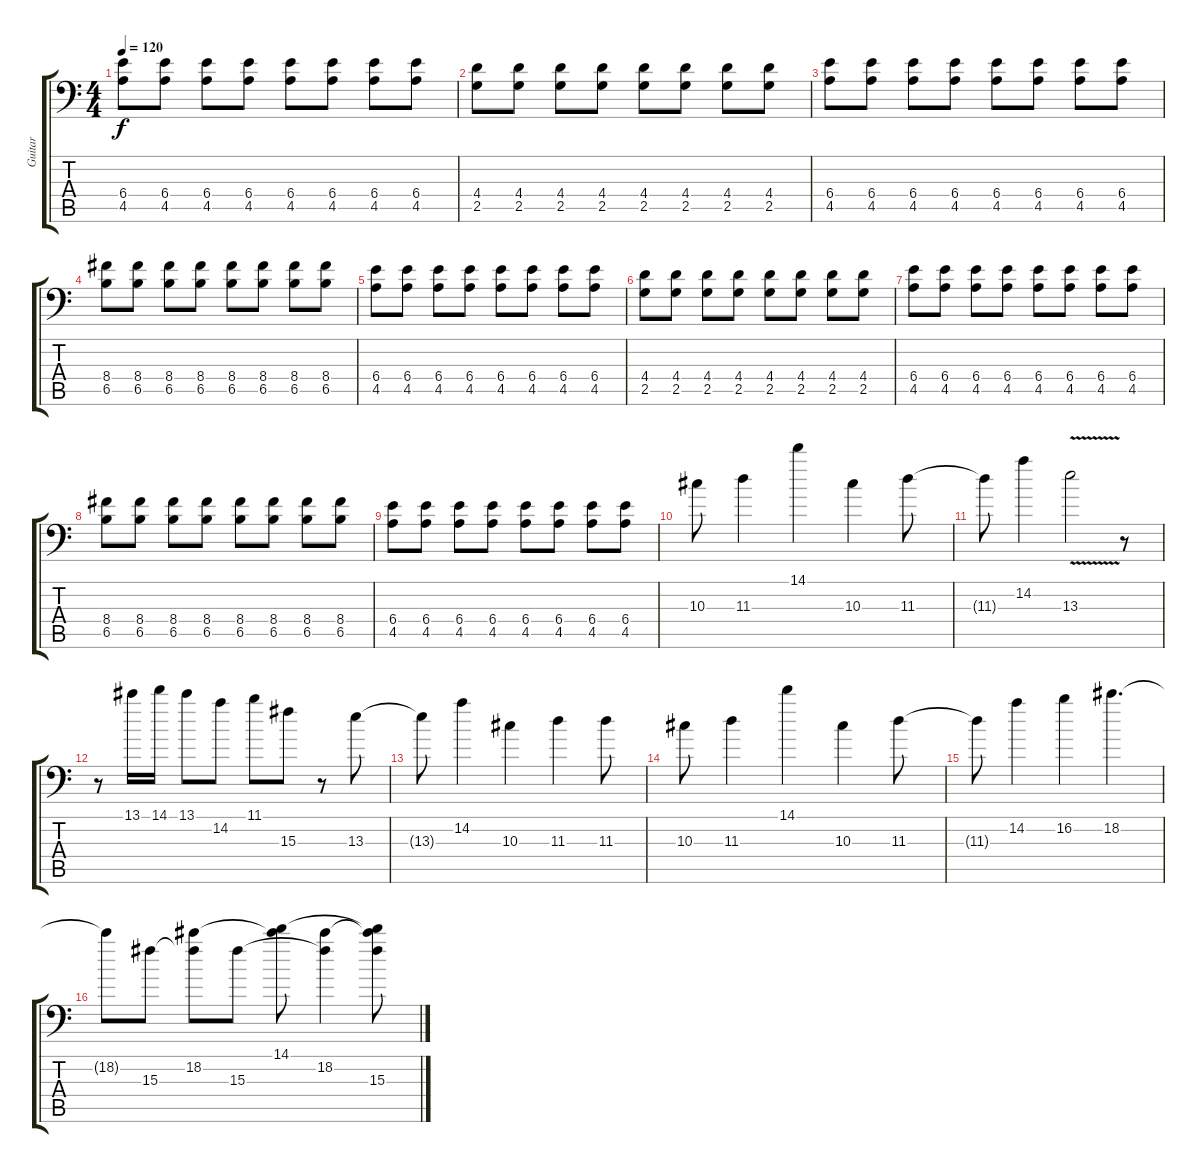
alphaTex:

\track ("Guitar" "Guitar") {instrument overdrivenguitar}
\staff {score tabs}
\tuning (C4 G3 Eb3 Bb2 F2 Bb1) {hide}
\ts (4 4)
\tempo 120
\clef f4
\ks c
(6.4 4.5).8{dy f} (6.4 4.5).8 (6.4 4.5).8 (6.4 4.5).8 (6.4 4.5).8 (6.4 4.5).8 (6.4 4.5).8 (6.4 4.5).8 |
(4.4 2.5).8 (4.4 2.5).8 (4.4 2.5).8 (4.4 2.5).8 (4.4 2.5).8 (4.4 2.5).8 (4.4 2.5).8 (4.4 2.5).8 |
(6.4 4.5).8 (6.4 4.5).8 (6.4 4.5).8 (6.4 4.5).8 (6.4 4.5).8 (6.4 4.5).8 (6.4 4.5).8 (6.4 4.5).8 |
(8.4 6.5).8 (8.4 6.5).8 (8.4 6.5).8 (8.4 6.5).8 (8.4 6.5).8 (8.4 6.5).8 (8.4 6.5).8 (8.4 6.5).8 |
(6.4 4.5).8 (6.4 4.5).8 (6.4 4.5).8 (6.4 4.5).8 (6.4 4.5).8 (6.4 4.5).8 (6.4 4.5).8 (6.4 4.5).8 |
(4.4 2.5).8 (4.4 2.5).8 (4.4 2.5).8 (4.4 2.5).8 (4.4 2.5).8 (4.4 2.5).8 (4.4 2.5).8 (4.4 2.5).8 |
(6.4 4.5).8 (6.4 4.5).8 (6.4 4.5).8 (6.4 4.5).8 (6.4 4.5).8 (6.4 4.5).8 (6.4 4.5).8 (6.4 4.5).8 |
(8.4 6.5).8 (8.4 6.5).8 (8.4 6.5).8 (8.4 6.5).8 (8.4 6.5).8 (8.4 6.5).8 (8.4 6.5).8 (8.4 6.5).8 |
(6.4 4.5).8 (6.4 4.5).8 (6.4 4.5).8 (6.4 4.5).8 (6.4 4.5).8 (6.4 4.5).8 (6.4 4.5).8 (6.4 4.5).8 |
10.3.8 11.3.4 14.1.4 10.3.4 11.3.8 |
11.3{t}.8 14.2.4 13.3{v}.2 r.8 |
r.8 13.1.16 14.1.16 13.1.8 14.2.8 11.1.8 15.3.8 r.8 13.3.8 |
13.3{t}.8 14.2.4 10.3.4 11.3.4 11.3.8 |
10.3.8 11.3.4 14.1.4 10.3.4 11.3.8 |
11.3{t}.8 14.2.4 16.2.4 18.2.4{d} |
18.2{t}.8 15.3.8 (18.2 15.3{t}).8 15.3.8 (14.1 18.2{t}).8 (18.2 15.3{t}).4 (14.1{t} 18.2{t} 15.3).8
